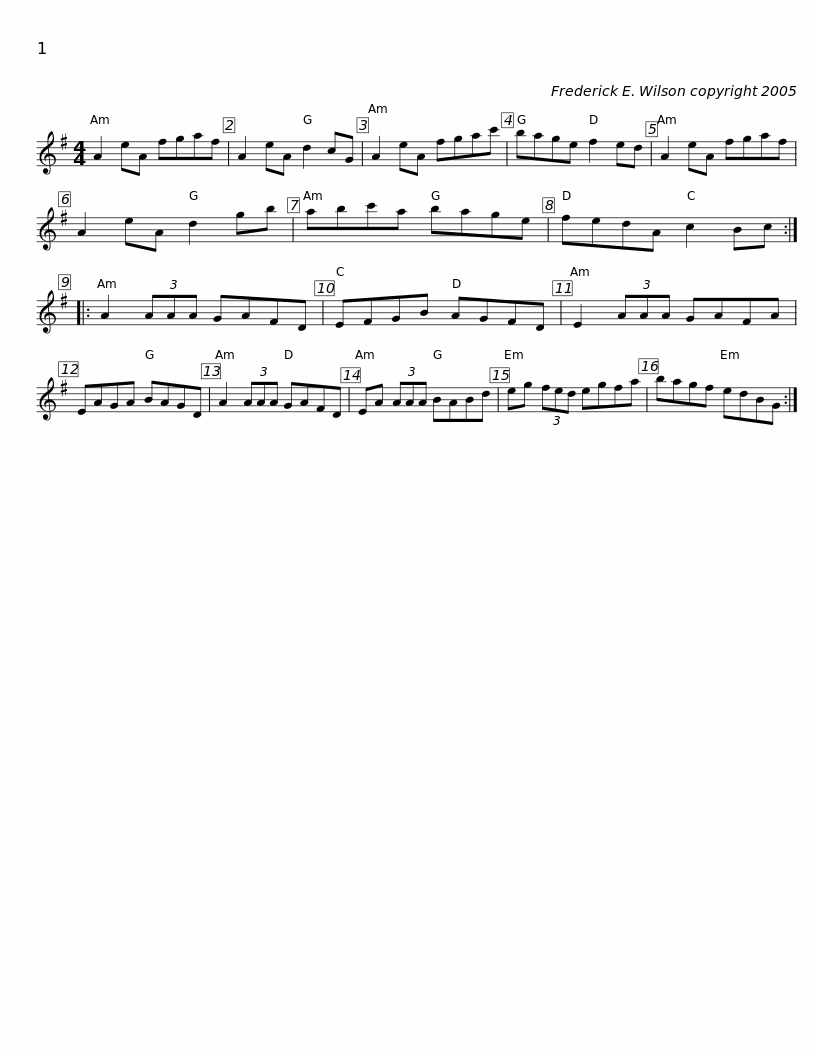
X:1
L:1/8
M:4/4
I:linebreak $
K:G
V:1 treble
V:1
 A2 eA fgaf | A2 eA d2 cG | A2 eA fgac' | bage f2 ed | A2 eA fgaf | %5
 A2 eA d2 gb |$ abc'a bage | fedA c2 Bc :: A2 (3AAA GAFD | EFGB AGFD | %10
 E2 (3AAA GAFA |$ EAGA BAGD | A2 (3AAA GAFD | EA (3AAA BABd | eg (3fed egfa | %15
 bagf edBG :| %16
